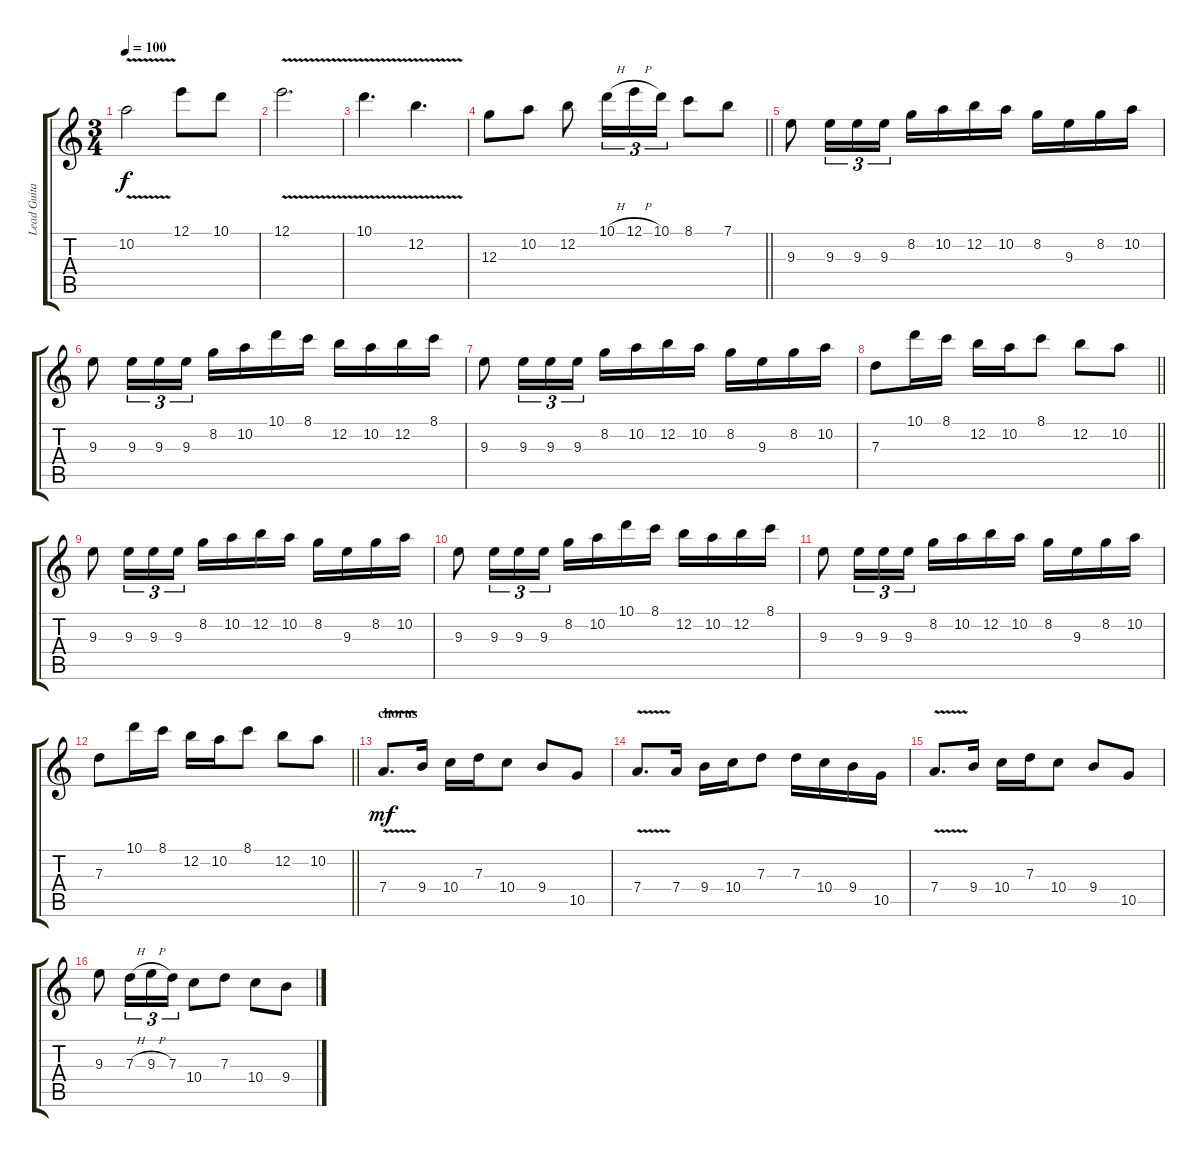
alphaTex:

\track ("Lead Guitar 1" "Lead Guita") {instrument distortionguitar}
\staff {score tabs}
\tuning (E4 B3 G3 D3 A2 E2) {hide}
\ts (3 4)
\tempo 100
\clef g2
\ks c
10.2{v}.2{dy f} 12.1.8 10.1.8 |
12.1{v}.2{d} |
10.1{v}.4{d} 12.2{v}.4{d} |
\barLineRight lightlight
12.3.8 10.2.8 12.2.8 10.1{h}.16{tu (3 2)} 12.1{h}.16{tu (3 2)} 10.1.16{tu (3 2)} 8.1.8 7.1.8 |
\section ("" "")
9.3.8 9.3.16{tu (3 2)} 9.3.16{tu (3 2)} 9.3.16{tu (3 2)} 8.2.16 10.2.16 12.2.16 10.2.16 8.2.16 9.3.16 8.2.16 10.2.16 |
9.3.8 9.3.16{tu (3 2)} 9.3.16{tu (3 2)} 9.3.16{tu (3 2)} 8.2.16 10.2.16 10.1.16 8.1.16 12.2.16 10.2.16 12.2.16 8.1.16 |
9.3.8 9.3.16{tu (3 2)} 9.3.16{tu (3 2)} 9.3.16{tu (3 2)} 8.2.16 10.2.16 12.2.16 10.2.16 8.2.16 9.3.16 8.2.16 10.2.16 |
\barLineRight lightlight
7.3.8 10.1.16 8.1.16 12.2.16 10.2.16 8.1.8 12.2.8 10.2.8 |
9.3.8 9.3.16{tu (3 2)} 9.3.16{tu (3 2)} 9.3.16{tu (3 2)} 8.2.16 10.2.16 12.2.16 10.2.16 8.2.16 9.3.16 8.2.16 10.2.16 |
9.3.8 9.3.16{tu (3 2)} 9.3.16{tu (3 2)} 9.3.16{tu (3 2)} 8.2.16 10.2.16 10.1.16 8.1.16 12.2.16 10.2.16 12.2.16 8.1.16 |
9.3.8 9.3.16{tu (3 2)} 9.3.16{tu (3 2)} 9.3.16{tu (3 2)} 8.2.16 10.2.16 12.2.16 10.2.16 8.2.16 9.3.16 8.2.16 10.2.16 |
\barLineRight lightlight
7.3.8 10.1.16 8.1.16 12.2.16 10.2.16 8.1.8 12.2.8 10.2.8 |
\section ("" "chorus")
7.4{v}.8{d dy mf} 9.4.16 10.4.16 7.3.16 10.4.8 9.4.8 10.5.8 |
7.4{v}.8{d} 7.4.16 9.4.16 10.4.16 7.3.8 7.3.16 10.4.16 9.4.16 10.5.16 |
7.4{v}.8{d} 9.4.16 10.4.16 7.3.16 10.4.8 9.4.8 10.5.8 |
9.3.8 7.3{h}.16{tu (3 2)} 9.3{h}.16{tu (3 2)} 7.3.16{tu (3 2)} 10.4.8 7.3.8 10.4.8 9.4.8
